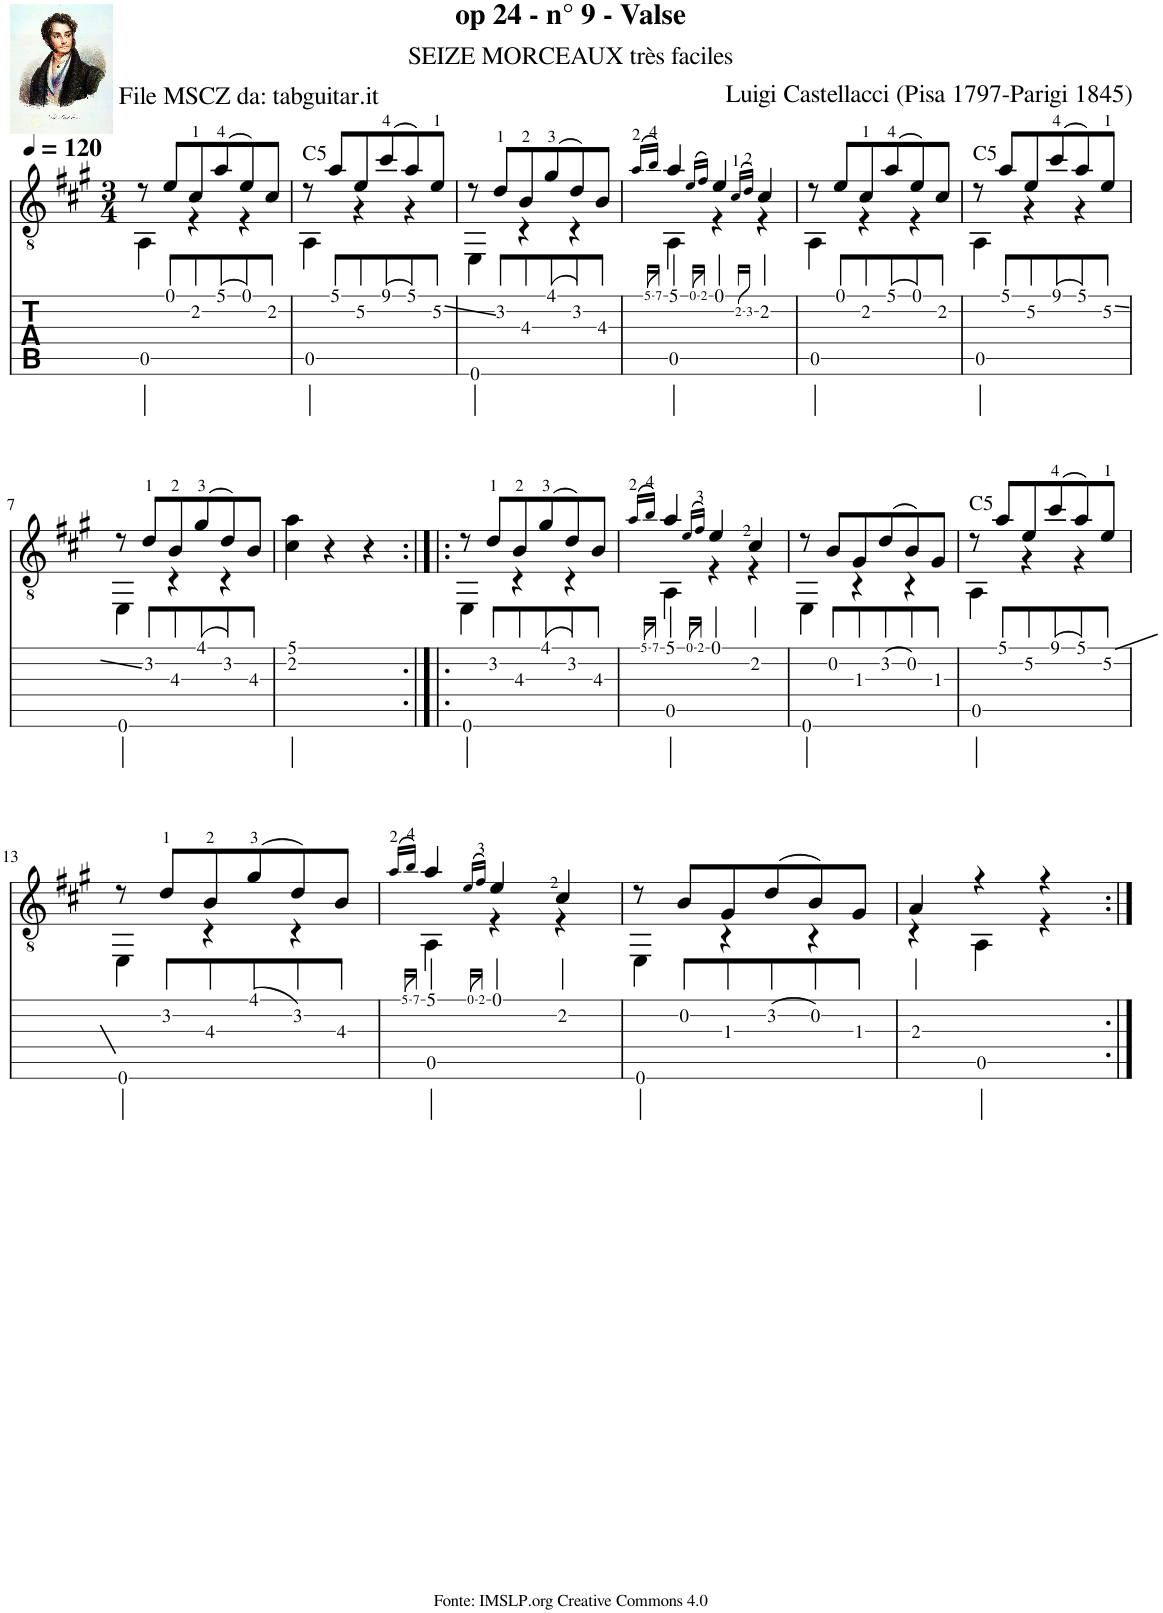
**kern	**kern
*part2	*part1
*staff2	*staff1
*I"Chitarra classica (Intavolatura)	*I"Classical Guitar
*stria6	*
*	*clefGv2
*k[f#c#g#]	*k[f#c#g#]
*M3/4	*M3/4
*MM120	*MM120
=1	=1
*^	*^
8r	4AA\	8r	4AA\
8e/L	.	8e/L	.
8c#/	4r	8c#/	4r
(8a/	.	(8a/	.
8e/)	4r	8e/)	4r
8c#/J	.	8c#/J	.
=2	=2	=2	=2
!	!	!LO:TX:a:t=C5	!
8r	4AA\	8r	4AA\
8a/L	.	8a/L	.
8e/	4r	8e/	4r
(8cc#/	.	(8cc#/	.
8a/)	4r	8a/)	4r
8e/J	.	8e/J	.
=3	=3	=3	=3
8r	4EE\	8r	4EE\
8d/L	.	8d/L	.
8B/	4r	8B/	4r
(8g#/	.	(8g#/	.
8d/)	4r	8d/)	4r
8B/J	.	8B/J	.
=4	=4	=4	=4
(16qa/LL	.	(16qa/LL	.
16qb/JJ)	.	16qb/JJ)	.
4a/	4AA\	4a/	4AA\
(16qe/LL	.	(16qe/LL	.
16qf#/JJ)	.	16qf#/JJ)	.
4e/	4r	4e/	4r
(16qc#/LL	.	(16qc#/LL	.
16qd/JJ)	.	16qd/JJ)	.
4c#/	4r	4c#/	4r
=5	=5	=5	=5
8r	4AA\	8r	4AA\
8e/L	.	8e/L	.
8c#/	4r	8c#/	4r
(8a/	.	(8a/	.
8e/)	4r	8e/)	4r
8c#/J	.	8c#/J	.
=6	=6	=6	=6
!	!	!LO:TX:a:t=C5	!
8r	4AA\	8r	4AA\
8a/L	.	8a/L	.
8e/	4r	8e/	4r
(8cc#/	.	(8cc#/	.
8a/)	4r	8a/)	4r
8e/J	.	8e/J	.
!!LO:LB:g=z	!!
=7	=7	=7	=7
8r	4EE\	8r	4EE\
8d/L	.	8d/L	.
8B/	4r	8B/	4r
(8g#/	.	(8g#/	.
8d/)	4r	8d/)	4r
8B/J	.	8B/J	.
*v	*v	*	*
*	*v	*v
=8	=8
4c#\ 4a\	4c#\ 4a\
4r	4r
4r	4r
=9:|!|:	=9:|!|:
*^	*^
8r	4EE\	8r	4EE\
8d/L	.	8d/L	.
8B/	4r	8B/	4r
(8g#/	.	(8g#/	.
8d/)	4r	8d/)	4r
8B/J	.	8B/J	.
=10	=10	=10	=10
(16qa/LL	.	(16qa/LL	.
16qb/JJ)	.	16qb/JJ)	.
4a/	4AA\	4a/	4AA\
(16qe/LL	.	(16qe/LL	.
16qf#/JJ)	.	16qf#/JJ)	.
4e/	4r	4e/	4r
4c#/	4r	4c#/	4r
=11	=11	=11	=11
8r	4EE\	8r	4EE\
8B/L	.	8B/L	.
8G#/	4r	8G#/	4r
(8d/	.	(8d/	.
8B/)	4r	8B/)	4r
8G#/J	.	8G#/J	.
=12	=12	=12	=12
!	!	!LO:TX:a:t=C5	!
8r	4AA\	8r	4AA\
8a/L	.	8a/L	.
8e/	4r	8e/	4r
(8cc#/	.	(8cc#/	.
8a/)	4r	8a/)	4r
8e/J	.	8e/J	.
!!LO:LB:g=z	!!
=13	=13	=13	=13
8r	4EE\	8r	4EE\
8d/L	.	8d/L	.
8B/	4r	8B/	4r
(8g#/	.	(8g#/	.
8d/)	4r	8d/)	4r
8B/J	.	8B/J	.
=14	=14	=14	=14
(16qa/LL	.	(16qa/LL	.
16qb/JJ)	.	16qb/JJ)	.
4a/	4AA\	4a/	4AA\
(16qe/LL	.	(16qe/LL	.
16qf#/JJ)	.	16qf#/JJ)	.
4e/	4r	4e/	4r
4c#/	4r	4c#/	4r
=15	=15	=15	=15
8r	4EE\	8r	4EE\
8B/L	.	8B/L	.
8G#/	4r	8G#/	4r
(8d/	.	(8d/	.
8B/)	4r	8B/)	4r
8G#/J	.	8G#/J	.
=16	=16	=16	=16
4A/	4r	4A/	4r
4r	4AA\	4r	4AA\
4r	4r	4r	4r
*v	*v	*	*
*	*v	*v
=:|!	=:|!
*-	*-
